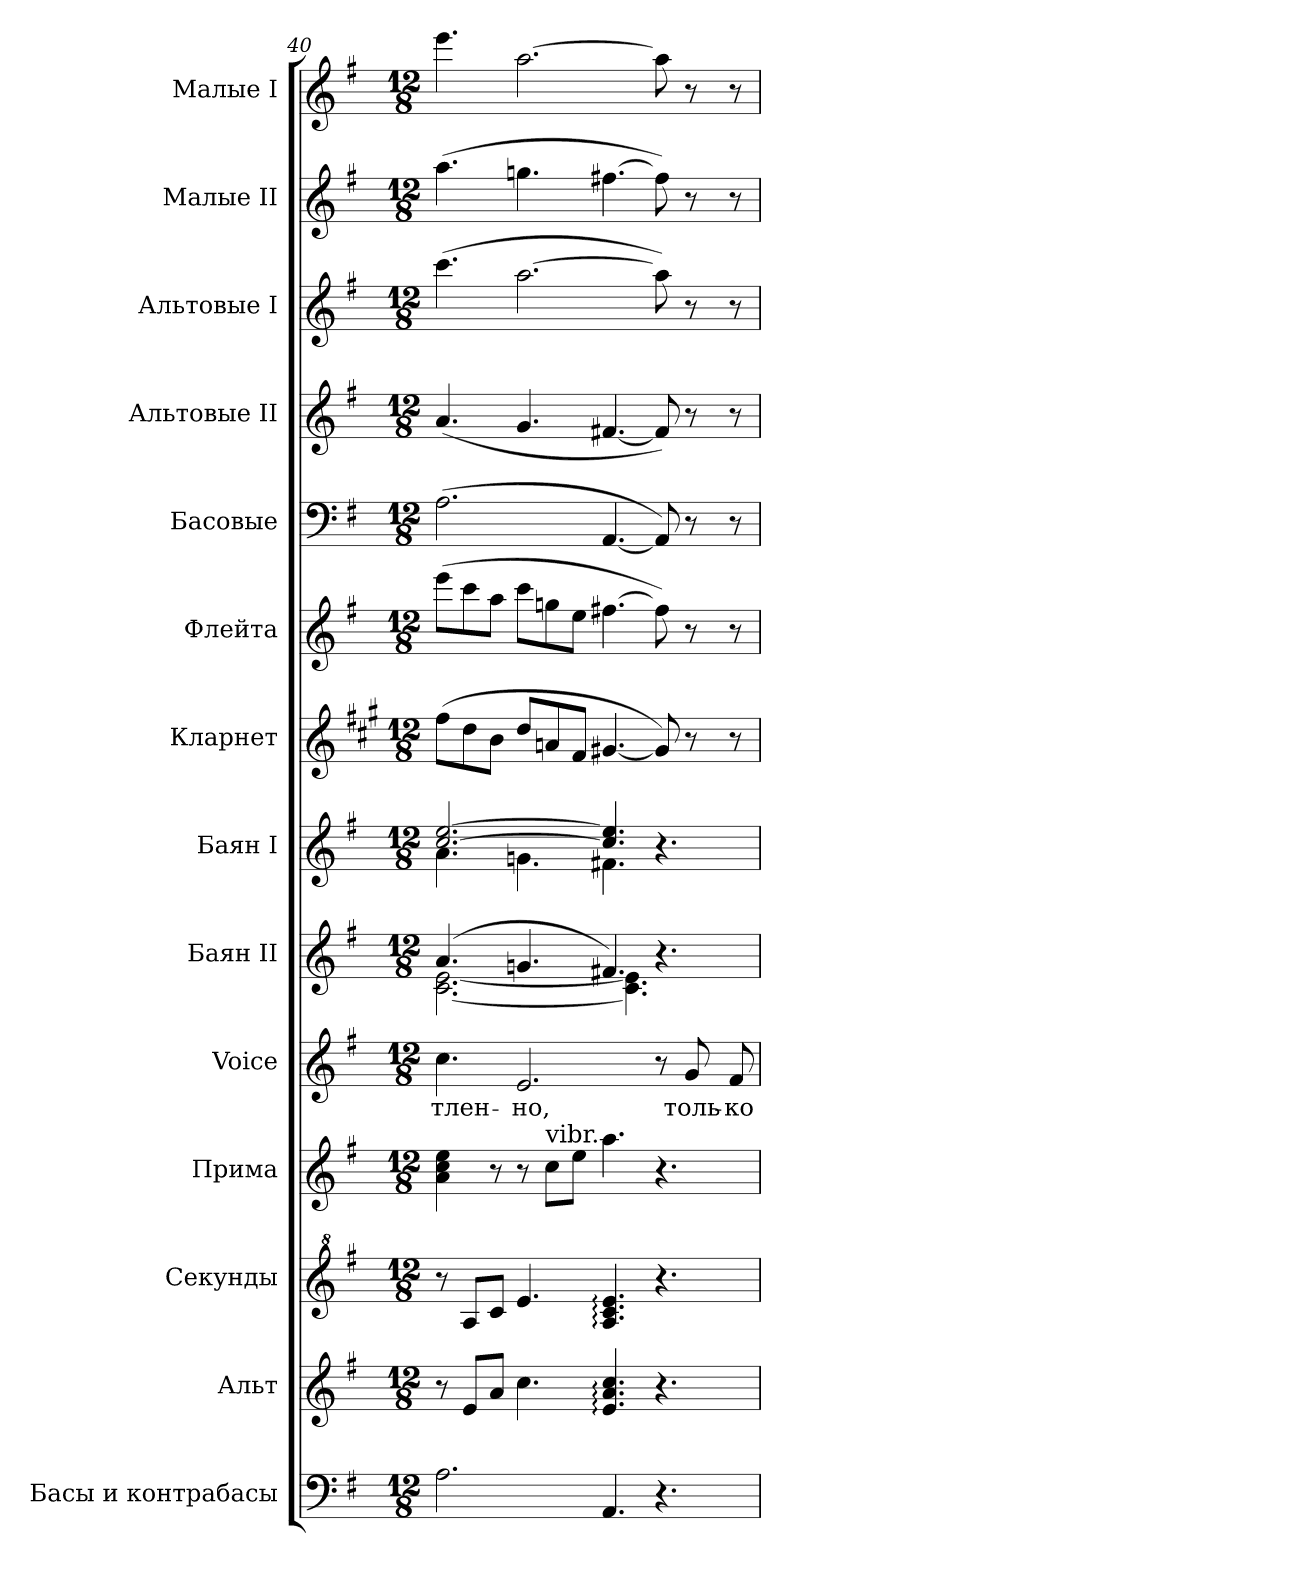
**kern	**kern	**kern	**kern	**kern	**text	**kern	**kern	**kern	**kern	**kern	**kern	**kern	**kern	**kern
*part14	*part13	*part12	*part11	*part10	*part10	*part9	*part8	*part7	*part6	*part5	*part4	*part3	*part2	*part1
*staff14	*staff13	*staff12	*staff11	*staff10	*staff10	*staff9	*staff8	*staff7	*staff6	*staff5	*staff4	*staff3	*staff2	*staff1
*I"Басы и контрабасы	*I"Альт	*I"Секунды	*I"Прима	*I"Voice	*	*I"Баян II	*I"Баян I	*I"Кларнет	*I"Флейта	*I"Басовые	*I"Альтовые II	*I"Альтовые I	*I"Малые II	*I"Малые I
*	*	*	*	*I'Voice	*	*	*	*	*	*	*	*	*	*
*clefF4	*clefG2	*clefG^2	*clefG2	*clefG2	*	*clefG2	*clefG2	*clefG2	*clefG2	*clefF4	*clefG2	*clefG2	*clefG2	*clefG2
*ITrd7c12	*ITrd7c12	*ITrd7c12	*ITrd7c12	*	*	*	*	*ITrd1c2	*	*	*	*	*	*
*k[f#]	*k[f#]	*k[f#]	*k[f#]	*k[f#]	*	*k[f#]	*k[f#]	*k[f#]	*k[f#]	*k[f#]	*k[f#]	*k[f#]	*k[f#]	*k[f#]
*G:	*G:	*G:	*G:	*G:	*	*G:	*G:	*G:	*G:	*G:	*G:	*G:	*G:	*G:
*M12/8	*M12/8	*M12/8	*M12/8	*M12/8	*	*M12/8	*M12/8	*M12/8	*M12/8	*M12/8	*M12/8	*M12/8	*M12/8	*M12/8
=40	=40	=40	=40	=40	=40	=40	=40	=40	=40	=40	=40	=40	=40	=40
!	!	!	!	!	!LO:LY:b:color=#000000	!	!	!	!	!	!	!	!	!
*	*	*	*	*	*	*^	*^	*	*	*	*	*	*	*
2.AAi\	8r	8r	4Ai\ 4ci 4ei	4.cci\	тлен-	(4.ai/	[<2.ci\ [<2.ei	[>2.cci/ [>2.eei	4.ai\	(8eei\L	(8eeei\L	(2.Ai\	(4.ai/	(4.ccci\	(4.aai\	4.eeei\
.	8Ei/L	8Ai/L	.	.	.	.	.	.	.	8cci\	8ccci\	.	.	.	.	.
.	8Ai/J	8ci/J	8r	.	.	.	.	.	.	8ai\J	8aai\J	.	.	.	.	.
!	!	!	!	!	!LO:LY:b:color=#000000	!	!	!	!	!	!	!	!	!	!	!
.	4.ci\	4.ei/	8r	2.ei/	-но,	4.gni/	.	.	4.gni\	8cci/L	8ccci\L	.	4.gi/	[>2.aai\	4.ggni\	[>2.aai\
!	!	!	!LO:TX:a:t=vibr.	!	!	!	!	!	!	!	!	!	!	!	!	!
.	.	.	8ci\L	.	.	.	.	.	.	8gni/	8ggni\	.	.	.	.	.
.	.	.	8ei\J	.	.	.	.	.	.	8ei/J	8eei\J	.	.	.	.	.
4.AAAi/	4.Ei/: 4.Ai: 4.ci:	4.Ai/: 4.ci: 4.ei:	4.ai\	.	.	4.f#Xi/)	4.ci\] 4.ei]	4.cci/] 4.eei]	4.f#Xi\	[<4.f#Xi/	[>4.ff#Xi\	[<4.AAi/	[<4.f#Xi/	.	[>4.ff#Xi\	.
4.r	4.r	4.r	4.r	8r	.	4.r	4.ryy	4.r	4.ryy	8f#i/])	8ff#i\])	8AAi/])	8f#i/])	8aai\])	8ff#i\])	8aai\]
!	!	!	!	!	!LO:LY:b:color=#000000	!	!	!	!	!	!	!	!	!	!	!
.	.	.	.	8gi/	толь-	.	.	.	.	8r	8r	8r	8r	8r	8r	8r
!	!	!	!	!	!LO:LY:b:color=#000000	!	!	!	!	!	!	!	!	!	!	!
.	.	.	.	8f#i/	-ко	.	.	.	.	8r	8r	8r	8r	8r	8r	8r
*	*	*	*	*	*	*v	*v	*	*	*	*	*	*	*	*	*
*	*	*	*	*	*	*	*v	*v	*	*	*	*	*	*	*
=	=	=	=	=	=	=	=	=	=	=	=	=	=	=
*-	*-	*-	*-	*-	*-	*-	*-	*-	*-	*-	*-	*-	*-	*-
